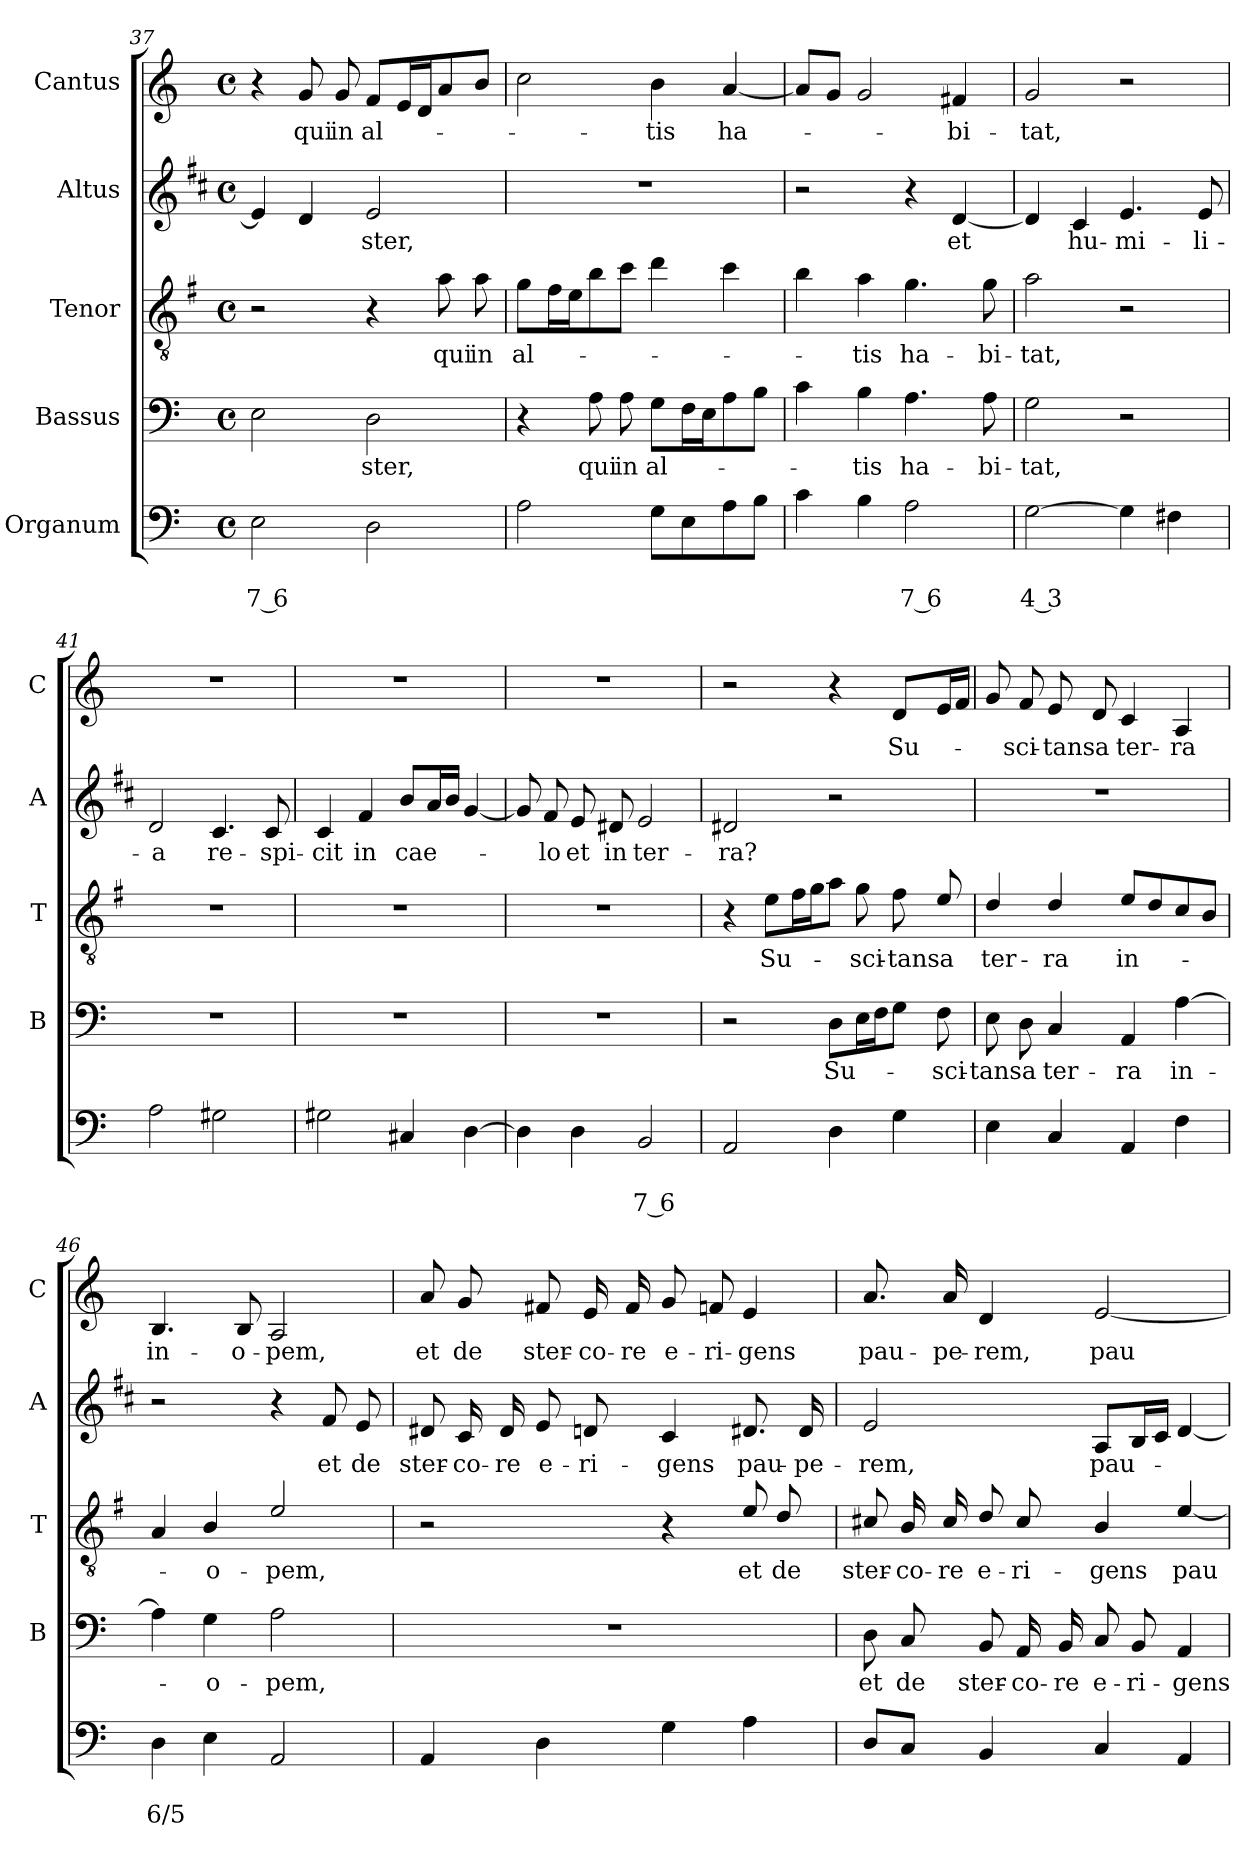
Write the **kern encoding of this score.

**kern	**text	**text	**kern	**text	**kern	**text	**kern	**text	**kern	**text
*part5	*part5	*part5	*part4	*part4	*part3	*part3	*part2	*part2	*part1	*part1
*staff5	*staff5	*staff5	*staff4	*staff4	*staff3	*staff3	*staff2	*staff2	*staff1	*staff1
*I"Organum	*	*	*I"Bassus	*	*I"Tenor	*	*I"Altus	*	*I"Cantus	*
*	*	*	*I'B	*	*I'T	*	*I'A	*	*I'C	*
*clefF4	*	*	*clefF4	*	*clefGv2	*	*clefG2	*	*clefG2	*
*	*	*	*	*	*ITrd4c7	*	*ITrd1c2	*	*	*
*k[]	*	*	*k[]	*	*k[]	*	*k[]	*	*k[]	*
*C:	*	*	*C:	*	*C:	*	*C:	*	*C:	*
*M4/4	*	*	*M4/4	*	*M4/4	*	*M4/4	*	*M4/4	*
*met(c)	*	*	*met(c)	*	*met(c)	*	*met(c)	*	*met(c)	*
=37	=37	=37	=37	=37	=37	=37	=37	=37	=37	=37
!	!	!LO:LY:b	!	!	!	!	!	!	!	!
2E\	.	7 6	2E\	.	2r	.	4d/]	.	4r	.
!	!	!	!	!	!	!	!	!	!	!LO:LY:b
.	.	.	.	.	.	.	4c/	.	8g/	qui
!	!	!	!	!	!	!	!	!	!	!LO:LY:b
.	.	.	.	.	.	.	.	.	8g/	in
!	!	!	!	!LO:LY:b	!	!	!	!LO:LY:b	!	!LO:LY:b
2D\	.	.	2D\	-ster,	4r	.	2d/	-ster,	8f/L	al-
.	.	.	.	.	.	.	.	.	16e/L	.
.	.	.	.	.	.	.	.	.	16d/J	.
!	!	!	!	!	!	!LO:LY:b	!	!	!	!
.	.	.	.	.	8d\	qui	.	.	8a/	.
!	!	!	!	!	!	!LO:LY:b	!	!	!	!
.	.	.	.	.	8d\	in	.	.	8b/J	.
=38	=38	=38	=38	=38	=38	=38	=38	=38	=38	=38
!	!	!	!	!	!	!LO:LY:b	!	!	!	!
2A\	.	.	4r	.	8c\L	al-	1r	.	2cc\	.
.	.	.	.	.	16B\L	.	.	.	.	.
.	.	.	.	.	16A\J	.	.	.	.	.
!	!	!	!	!LO:LY:b	!	!	!	!	!	!
.	.	.	8A\	qui	8e\	.	.	.	.	.
!	!	!	!	!LO:LY:b	!	!	!	!	!	!
.	.	.	8A\	in	8f\J	.	.	.	.	.
!	!	!	!	!LO:LY:b	!	!	!	!	!	!LO:LY:b
8G\L	.	.	8G\L	al-	4g\	.	.	.	4b\	-tis
8E\	.	.	16F\L	.	.	.	.	.	.	.
.	.	.	16E\J	.	.	.	.	.	.	.
!	!	!	!	!	!	!	!	!	!	!LO:LY:b
8A\	.	.	8A\	.	4f\	.	.	.	[4a/	ha-
8B\J	.	.	8B\J	.	.	.	.	.	.	.
=39	=39	=39	=39	=39	=39	=39	=39	=39	=39	=39
4c\	.	.	4c\	.	4e\	.	2r	.	8a/L]	.
.	.	.	.	.	.	.	.	.	8g/J	.
!	!	!	!	!LO:LY:b	!	!LO:LY:b	!	!	!	!
4B\	.	.	4B\	-tis	4d\	-tis	.	.	2g/	.
!	!	!LO:LY:b	!	!LO:LY:b	!	!LO:LY:b	!	!	!	!
2A\	.	7 6	4.A\	ha-	4.c\	ha-	4r	.	.	.
!	!	!	!	!	!	!	!	!LO:LY:b	!	!LO:LY:b
.	.	.	.	.	.	.	[4c/	et	4f#X/	-bi-
!	!	!	!	!LO:LY:b	!	!LO:LY:b	!	!	!	!
.	.	.	8A\	-bi-	8c\	-bi-	.	.	.	.
=40	=40	=40	=40	=40	=40	=40	=40	=40	=40	=40
!	!	!LO:LY:b	!	!LO:LY:b	!	!LO:LY:b	!	!	!	!LO:LY:b
[2G\	.	4 3	2G\	-tat,	2d\	-tat,	4c/]	.	2g/	-tat,
!	!	!	!	!	!	!	!	!LO:LY:b	!	!
.	.	.	.	.	.	.	4B/	hu-	.	.
!	!	!	!	!	!	!	!	!LO:LY:b	!	!
4G\]	.	.	2r	.	2r	.	4.d/	-mi-	2r	.
4F#X\	.	.	.	.	.	.	.	.	.	.
!	!	!	!	!	!	!	!	!LO:LY:b	!	!
.	.	.	.	.	.	.	8d/	-li-	.	.
=41	=41	=41	=41	=41	=41	=41	=41	=41	=41	=41
!	!	!	!	!	!	!	!	!LO:LY:b	!	!
2A\	.	.	1r	.	1r	.	2c/	-a	1r	.
!	!	!	!	!	!	!	!	!LO:LY:b	!	!
2G#X\	.	.	.	.	.	.	4.B/	re-	.	.
!	!	!	!	!	!	!	!	!LO:LY:b	!	!
.	.	.	.	.	.	.	8B/	-spi-	.	.
!!LO:LB:g=z
=42	=42	=42	=42	=42	=42	=42	=42	=42	=42	=42
!	!	!	!	!	!	!	!	!LO:LY:b	!	!
2G#X\	.	.	1r	.	1r	.	4B/	-cit	1r	.
!	!	!	!	!	!	!	!	!LO:LY:b	!	!
.	.	.	.	.	.	.	4e/	in	.	.
!	!	!	!	!	!	!	!	!LO:LY:b	!	!
4C#X/	.	.	.	.	.	.	8a/L	cae-	.	.
.	.	.	.	.	.	.	16g/L	.	.	.
.	.	.	.	.	.	.	16a/JJ	.	.	.
[4D\	.	.	.	.	.	.	[4f/	.	.	.
=43	=43	=43	=43	=43	=43	=43	=43	=43	=43	=43
4D\]	.	.	1r	.	1r	.	8f/]	.	1r	.
!	!	!	!	!	!	!	!	!LO:LY:b	!	!
.	.	.	.	.	.	.	8e/	-lo	.	.
!	!	!	!	!	!	!	!	!LO:LY:b	!	!
4D\	.	.	.	.	.	.	8d/	et	.	.
!	!	!	!	!	!	!	!	!LO:LY:b	!	!
.	.	.	.	.	.	.	8c#X/	in	.	.
!	!	!LO:LY:b	!	!	!	!	!	!LO:LY:b	!	!
2BB/	.	7 6	.	.	.	.	2d/	ter-	.	.
=44	=44	=44	=44	=44	=44	=44	=44	=44	=44	=44
!	!	!	!	!	!	!	!	!LO:LY:b	!	!
2AA/	.	.	2r	.	4r	.	2c#X/	-ra?	2r	.
!	!	!	!	!	!	!LO:LY:b	!	!	!	!
.	.	.	.	.	8A\L	Su-	.	.	.	.
.	.	.	.	.	16B\L	.	.	.	.	.
.	.	.	.	.	16c\J	.	.	.	.	.
!	!	!	!	!LO:LY:b	!	!	!	!	!	!
4D\	.	.	8D\L	Su-	8d\J	.	2r	.	4r	.
!	!	!	!	!	!	!LO:LY:b	!	!	!	!
.	.	.	16E\L	.	8c\	-sci-	.	.	.	.
.	.	.	16F\J	.	.	.	.	.	.	.
!	!	!	!	!	!	!LO:LY:b	!	!	!	!LO:LY:b
4G\	.	.	8G\J	.	8B\	-tans	.	.	8d/L	Su-
!	!	!	!	!LO:LY:b	!	!LO:LY:b	!	!	!	!
.	.	.	8F\	-sci-	8A/	a	.	.	16e/L	.
.	.	.	.	.	.	.	.	.	16f/JJ	.
=45	=45	=45	=45	=45	=45	=45	=45	=45	=45	=45
!	!	!	!	!LO:LY:b	!	!LO:LY:b	!	!	!	!
4E\	.	.	8E\	-tans	4G/	ter-	1r	.	8g/	.
!	!	!	!	!LO:LY:b	!	!	!	!	!	!LO:LY:b
.	.	.	8D\	a	.	.	.	.	8f/	-sci-
!	!	!	!	!LO:LY:b	!	!LO:LY:b	!	!	!	!LO:LY:b
4C/	.	.	4C/	ter-	4G/	-ra	.	.	8e/	-tans
!	!	!	!	!	!	!	!	!	!	!LO:LY:b
.	.	.	.	.	.	.	.	.	8d/	a
!	!	!	!	!LO:LY:b	!	!LO:LY:b	!	!	!	!LO:LY:b
4AA/	.	.	4AA/	-ra	8A/L	in-	.	.	4c/	ter-
.	.	.	.	.	8G/	.	.	.	.	.
!	!	!	!	!LO:LY:b	!	!	!	!	!	!LO:LY:b
4F\	.	.	[4A\	in-	8F/	.	.	.	4A/	-ra
.	.	.	.	.	8E/J	.	.	.	.	.
=46	=46	=46	=46	=46	=46	=46	=46	=46	=46	=46
!	!	!LO:LY:b	!	!	!	!	!	!	!	!LO:LY:b
4D\	.	6/5	4A\]	.	4D/	.	2r	.	4.B/	in-
!	!	!	!	!LO:LY:b	!	!LO:LY:b	!	!	!	!
4E\	.	.	4G\	-o-	4E/	-o-	.	.	.	.
!	!	!	!	!	!	!	!	!	!	!LO:LY:b
.	.	.	.	.	.	.	.	.	8B/	-o-
!	!	!	!	!LO:LY:b	!	!LO:LY:b	!	!	!	!LO:LY:b
2AA/	.	.	2A\	-pem,	2A/	-pem,	4r	.	2A/	-pem,
!	!	!	!	!	!	!	!	!LO:LY:b	!	!
.	.	.	.	.	.	.	8e/	et	.	.
!	!	!	!	!	!	!	!	!LO:LY:b	!	!
.	.	.	.	.	.	.	8d/	de	.	.
!!LO:LB:g=z
=47	=47	=47	=47	=47	=47	=47	=47	=47	=47	=47
!	!	!	!	!	!	!	!	!LO:LY:b	!	!LO:LY:b
4AA/	.	.	1r	.	2r	.	8c#X/	ster-	8a/	et
!	!	!	!	!	!	!	!	!LO:LY:b	!	!LO:LY:b
.	.	.	.	.	.	.	16B/	-co-	8g/	de
!	!	!	!	!	!	!	!	!LO:LY:b	!	!
.	.	.	.	.	.	.	16c#/	-re	.	.
!	!	!	!	!	!	!	!	!LO:LY:b	!	!LO:LY:b
4D\	.	.	.	.	.	.	8d/	e-	8f#X/	ster-
!	!	!	!	!	!	!	!	!LO:LY:b	!	!LO:LY:b
.	.	.	.	.	.	.	8cn/	-ri-	16e/	-co-
!	!	!	!	!	!	!	!	!	!	!LO:LY:b
.	.	.	.	.	.	.	.	.	16f#/	-re
!	!	!	!	!	!	!	!	!LO:LY:b	!	!LO:LY:b
4G\	.	.	.	.	4r	.	4B/	-gens	8g/	e-
!	!	!	!	!	!	!	!	!	!	!LO:LY:b
.	.	.	.	.	.	.	.	.	8fn/	-ri-
!	!	!	!	!	!	!LO:LY:b	!	!LO:LY:b	!	!LO:LY:b
4A\	.	.	.	.	8A/	et	8.c#X/	pau-	4e/	-gens
!	!	!	!	!	!	!LO:LY:b	!	!	!	!
.	.	.	.	.	8G/	de	.	.	.	.
!	!	!	!	!	!	!	!	!LO:LY:b	!	!
.	.	.	.	.	.	.	16c#/	-pe-	.	.
=48	=48	=48	=48	=48	=48	=48	=48	=48	=48	=48
!	!	!	!	!LO:LY:b	!	!LO:LY:b	!	!LO:LY:b	!	!LO:LY:b
8D/L	.	.	8D\	et	8F#X/	ster-	2d/	-rem,	8.a/	pau-
!	!	!	!	!LO:LY:b	!	!LO:LY:b	!	!	!	!
8C/J	.	.	8C/	de	16E/	-co-	.	.	.	.
!	!	!	!	!	!	!LO:LY:b	!	!	!	!LO:LY:b
.	.	.	.	.	16F#/	-re	.	.	16a/	-pe-
!	!	!	!	!LO:LY:b	!	!LO:LY:b	!	!	!	!LO:LY:b
4BB/	.	.	8BB/	ster-	8G/	e-	.	.	4d/	-rem,
!	!	!	!	!LO:LY:b	!	!LO:LY:b	!	!	!	!
.	.	.	16AA/	-co-	8F#/	-ri-	.	.	.	.
!	!	!	!	!LO:LY:b	!	!	!	!	!	!
.	.	.	16BB/	-re	.	.	.	.	.	.
!	!	!	!	!LO:LY:b	!	!LO:LY:b	!	!LO:LY:b	!	!LO:LY:b
4C/	.	.	8C/	e-	4E/	-gens	8G/L	pau-	[2e/	pau-
!	!	!	!	!LO:LY:b	!	!	!	!	!	!
.	.	.	8BB/	-ri-	.	.	16A/L	.	.	.
.	.	.	.	.	.	.	16B/JJ	.	.	.
!	!	!	!	!LO:LY:b	!	!LO:LY:b	!	!	!	!
4AA/	.	.	4AA/	-gens	[4A/	pau-	[4c/	.	.	.
=	=	=	=	=	=	=	=	=	=	=
*-	*-	*-	*-	*-	*-	*-	*-	*-	*-	*-
